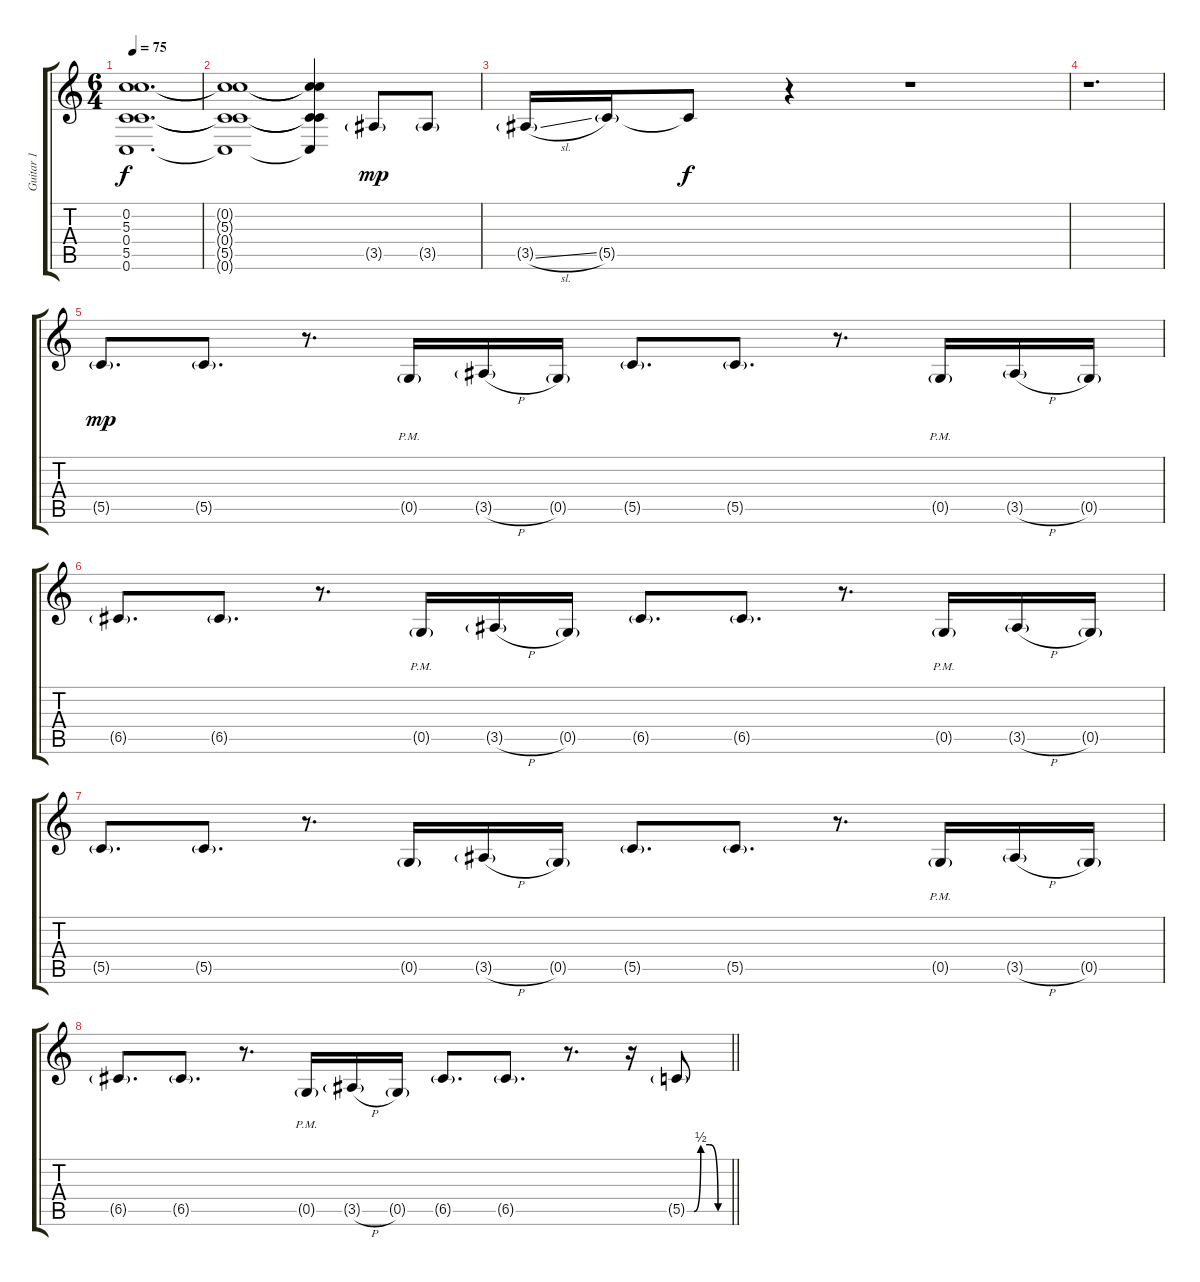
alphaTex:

\track ("Guitar 1" "Guitar 1") {instrument distortionguitar}
\staff {score tabs}
\tuning (E4 C4 G3 C3 G2 C2) {hide}
\ts (6 4)
\tempo 75
\clef g2
\ks c
(0.2 5.3 0.4 5.5 0.6).1{d dy f} |
(0.2{t} 5.3{t} 0.4{t} 5.5{t} 0.6{t}).1 (0.2{t} 5.3{t} 0.4{t} 5.5{t} 0.6{t}).4 3.5{g}.8{dy mp} 3.5{g}.8 |
3.5{sl g}.16 5.5{g}.16 5.5{t}.8{dy f} r.4 r.1 |
r.1{d} |
5.5{g}.8{d dy mp} 5.5{g}.8{d} r.8{d} 0.5{g pm}.16 3.5{h g}.16 0.5{g}.16 5.5{g}.8{d} 5.5{g}.8{d} r.8{d} 0.5{g pm}.16 3.5{h g}.16 0.5{g}.16 |
6.5{g}.8{d} 6.5{g}.8{d} r.8{d} 0.5{g pm}.16 3.5{h g}.16 0.5{g}.16 6.5{g}.8{d} 6.5{g}.8{d} r.8{d} 0.5{g pm}.16 3.5{h g}.16 0.5{g}.16 |
5.5{g}.8{d} 5.5{g}.8{d} r.8{d} 0.5{g}.16 3.5{h g}.16 0.5{g}.16 5.5{g}.8{d} 5.5{g}.8{d} r.8{d} 0.5{g pm}.16 3.5{h g}.16 0.5{g}.16 |
\barLineRight lightlight
6.5{g}.8{d} 6.5{g}.8{d} r.8{d} 0.5{g pm}.16 3.5{h g}.16 0.5{g}.16 6.5{g}.8{d} 6.5{g}.8{d} r.8{d} r.16 5.5{be (custom 0 0 10 0 20 2 33 2 45 0 60 0) g}.8
